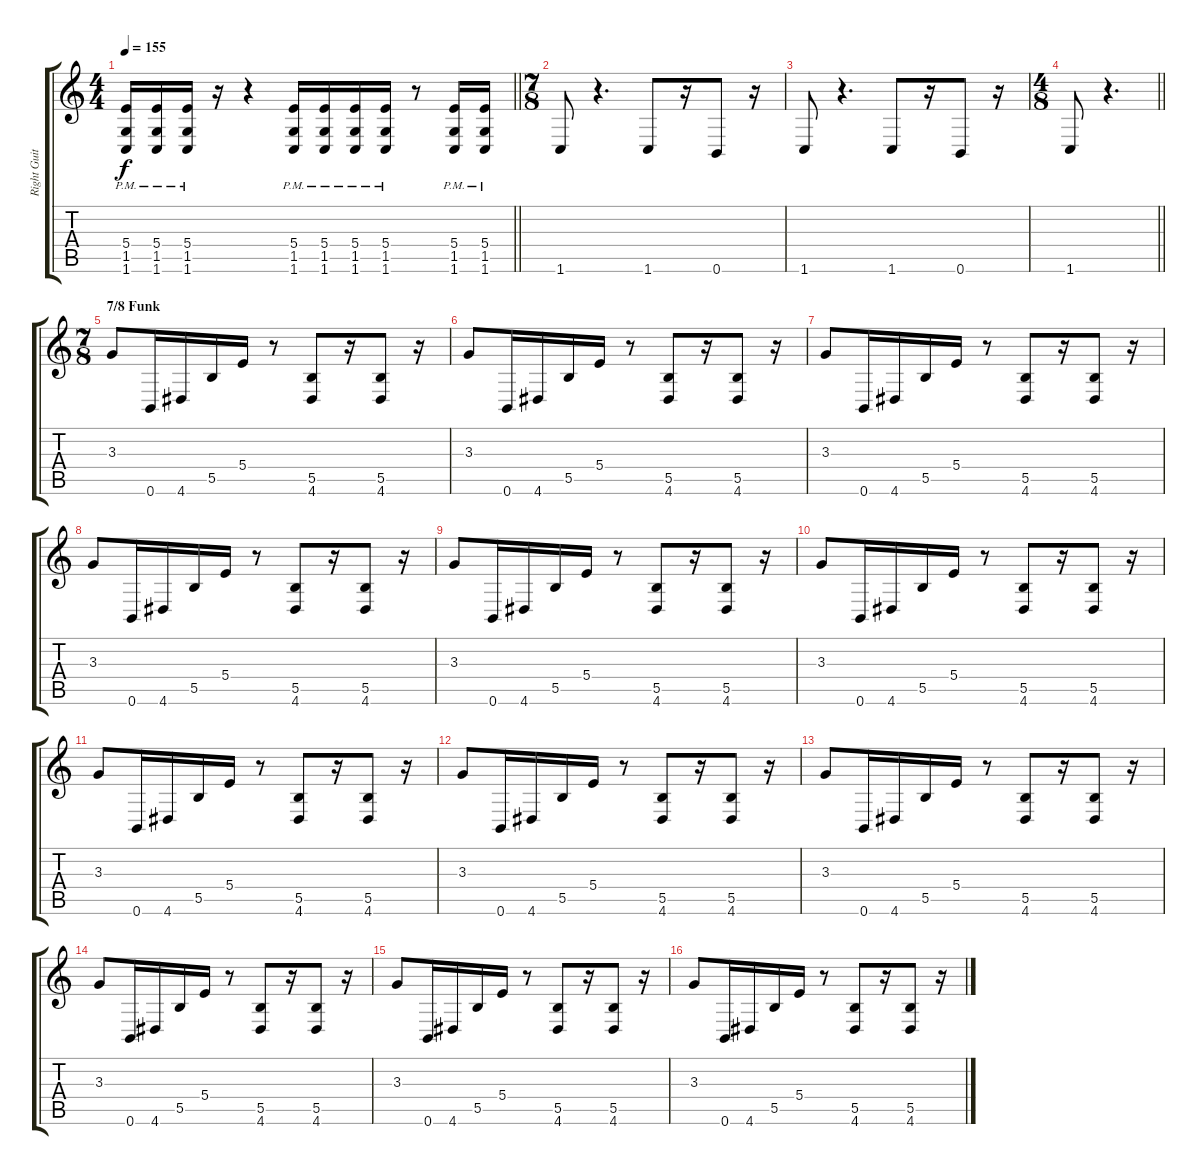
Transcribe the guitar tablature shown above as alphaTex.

\track ("Right Guitar" "Right Guit") {instrument distortionguitar}
\staff {score tabs}
\tuning (Db4 Ab3 E3 B2 Gb2 B1) {hide}
\ts (4 4)
\tempo 155
\clef g2
\barLineRight lightlight
\ks c
(5.4{pm} 1.5{pm} 1.6{pm}).16{dy f} (5.4{pm} 1.5{pm} 1.6{pm}).16 (5.4{pm} 1.5{pm} 1.6{pm}).16 r.16 r.4 (5.4{pm} 1.5{pm} 1.6{pm}).16 (5.4{pm} 1.5{pm} 1.6{pm}).16 (5.4{pm} 1.5{pm} 1.6{pm}).16 (5.4{pm} 1.5{pm} 1.6{pm}).16 r.8 (5.4{pm} 1.5{pm} 1.6{pm}).16 (5.4{pm} 1.5{pm} 1.6{pm}).16 |
\ts (7 8)
\section ("" "")
1.6.8 r.4{d} 1.6.8 r.16 0.6.8 r.16 |
1.6.8 r.4{d} 1.6.8 r.16 0.6.8 r.16 |
\ts (4 8)
\barLineRight lightlight
1.6.8 r.4{d} |
\ts (7 8)
\section ("" "7/8 Funk")
3.3.8 0.6.16 4.6.16 5.5.16 5.4.16 r.8 (5.5 4.6).8 r.16 (5.5 4.6).8 r.16 |
3.3.8 0.6.16 4.6.16 5.5.16 5.4.16 r.8 (5.5 4.6).8 r.16 (5.5 4.6).8 r.16 |
3.3.8 0.6.16 4.6.16 5.5.16 5.4.16 r.8 (5.5 4.6).8 r.16 (5.5 4.6).8 r.16 |
3.3.8 0.6.16 4.6.16 5.5.16 5.4.16 r.8 (5.5 4.6).8 r.16 (5.5 4.6).8 r.16 |
3.3.8 0.6.16 4.6.16 5.5.16 5.4.16 r.8 (5.5 4.6).8 r.16 (5.5 4.6).8 r.16 |
3.3.8 0.6.16 4.6.16 5.5.16 5.4.16 r.8 (5.5 4.6).8 r.16 (5.5 4.6).8 r.16 |
3.3.8 0.6.16 4.6.16 5.5.16 5.4.16 r.8 (5.5 4.6).8 r.16 (5.5 4.6).8 r.16 |
3.3.8 0.6.16 4.6.16 5.5.16 5.4.16 r.8 (5.5 4.6).8 r.16 (5.5 4.6).8 r.16 |
3.3.8 0.6.16 4.6.16 5.5.16 5.4.16 r.8 (5.5 4.6).8 r.16 (5.5 4.6).8 r.16 |
3.3.8 0.6.16 4.6.16 5.5.16 5.4.16 r.8 (5.5 4.6).8 r.16 (5.5 4.6).8 r.16 |
3.3.8 0.6.16 4.6.16 5.5.16 5.4.16 r.8 (5.5 4.6).8 r.16 (5.5 4.6).8 r.16 |
3.3.8 0.6.16 4.6.16 5.5.16 5.4.16 r.8 (5.5 4.6).8 r.16 (5.5 4.6).8 r.16
